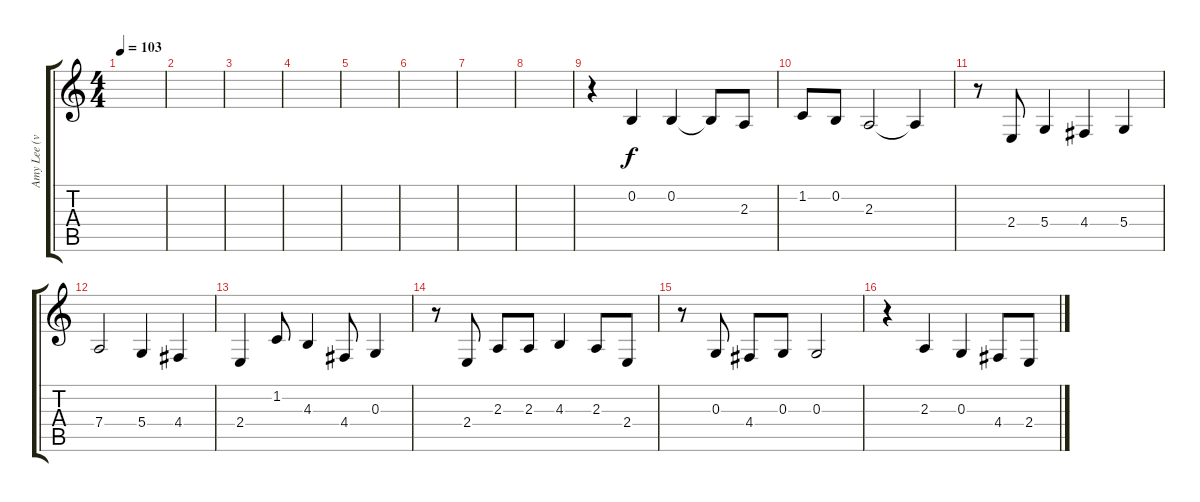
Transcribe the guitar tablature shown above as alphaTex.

\track ("Amy Lee (voz)" "Amy Lee (v") {instrument synthvoice}
\staff {score tabs}
\tuning (E4 B3 G3 D3 A2 E2) {hide}
\ts (4 4)
\tempo 103
\clef g2
\ks c
|
|
|
|
|
|
|
|
r.4{volume 9} 0.2.4 0.2.4 0.2{t}.8 2.3.8 |
1.2.8 0.2.8 2.3.2 2.3{t}.4 |
r.8 2.4.8 5.4.4 4.4.4 5.4.4 |
7.4.2 5.4.4{volume 16} 4.4.4 |
2.4.4 1.2.8 4.3.4 4.4.8 0.3.4 |
r.8 2.4.8 2.3.8 2.3.8 4.3.4 2.3.8 2.4.8 |
r.8 0.3.8 4.4.8 0.3.8 0.3.2 |
r.4 2.3.4 0.3.4 4.4.8 2.4.8
